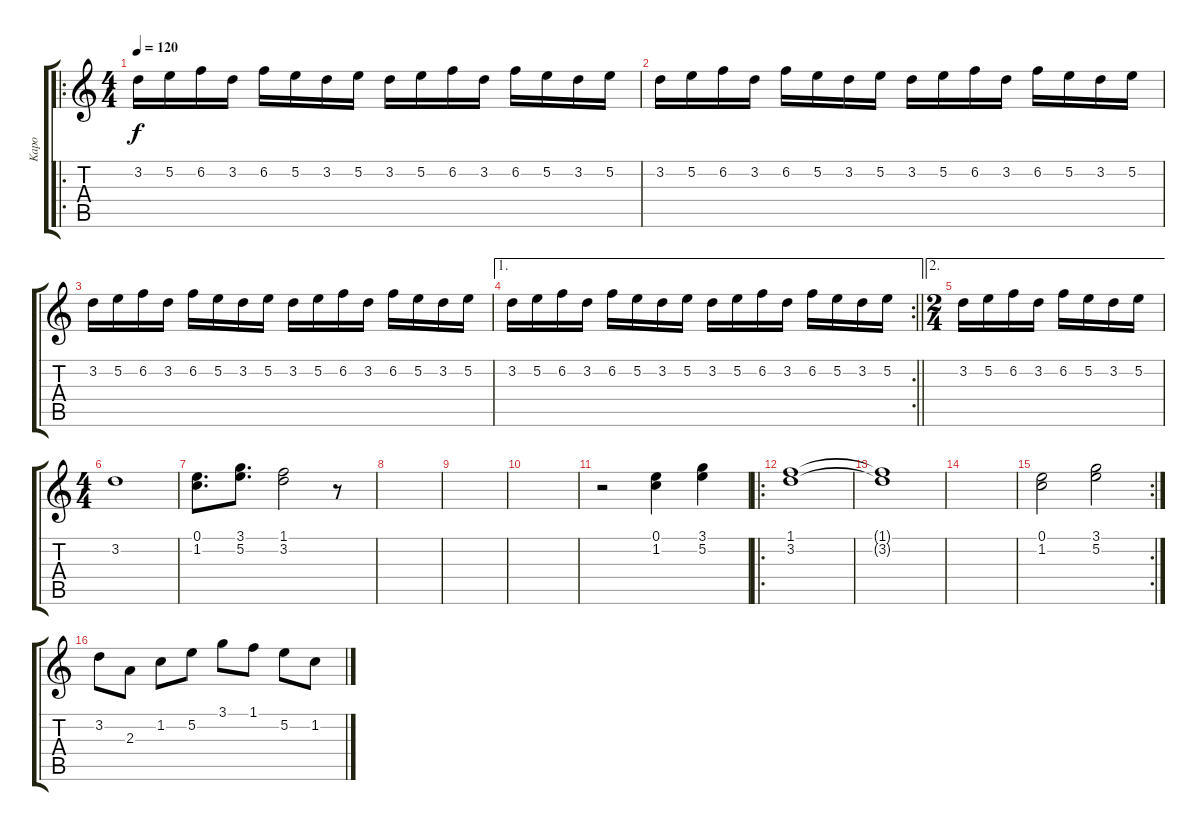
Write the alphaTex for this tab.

\track ("Kapo" "Kapo") {instrument distortionguitar}
\staff {score tabs}
\tuning (E4 B3 G3 D3 A2 D2) {hide}
\ro
\ts (4 4)
\tempo 120
\clef g2
\ks c
3.2.16{dy f} 5.2.16 6.2.16 3.2.16 6.2.16 5.2.16 3.2.16 5.2.16 3.2.16 5.2.16 6.2.16 3.2.16 6.2.16 5.2.16 3.2.16 5.2.16 |
3.2.16 5.2.16 6.2.16 3.2.16 6.2.16 5.2.16 3.2.16 5.2.16 3.2.16 5.2.16 6.2.16 3.2.16 6.2.16 5.2.16 3.2.16 5.2.16 |
3.2.16 5.2.16 6.2.16 3.2.16 6.2.16 5.2.16 3.2.16 5.2.16 3.2.16 5.2.16 6.2.16 3.2.16 6.2.16 5.2.16 3.2.16 5.2.16 |
\ae 1
\rc 2
\barLineRight lightlight
3.2.16 5.2.16 6.2.16 3.2.16 6.2.16 5.2.16 3.2.16 5.2.16 3.2.16 5.2.16 6.2.16 3.2.16 6.2.16 5.2.16 3.2.16 5.2.16 |
\ae 2
\ts (2 4)
3.2.16 5.2.16 6.2.16 3.2.16 6.2.16 5.2.16 3.2.16 5.2.16 |
\ts (4 4)
3.2.1 |
(0.1 1.2).8{d} (3.1 5.2).8{d} (1.1 3.2).2 r.8 |
|
|
|
r.2 (0.1 1.2).4 (3.1 5.2).4 |
\ro
(1.1 3.2).1 |
(1.1{t} 3.2{t}).1 |
|
\rc 2
(0.1 1.2).2 (3.1 5.2).2 |
3.2.8 2.3.8 1.2.8 5.2.8 3.1.8 1.1.8 5.2.8 1.2.8
